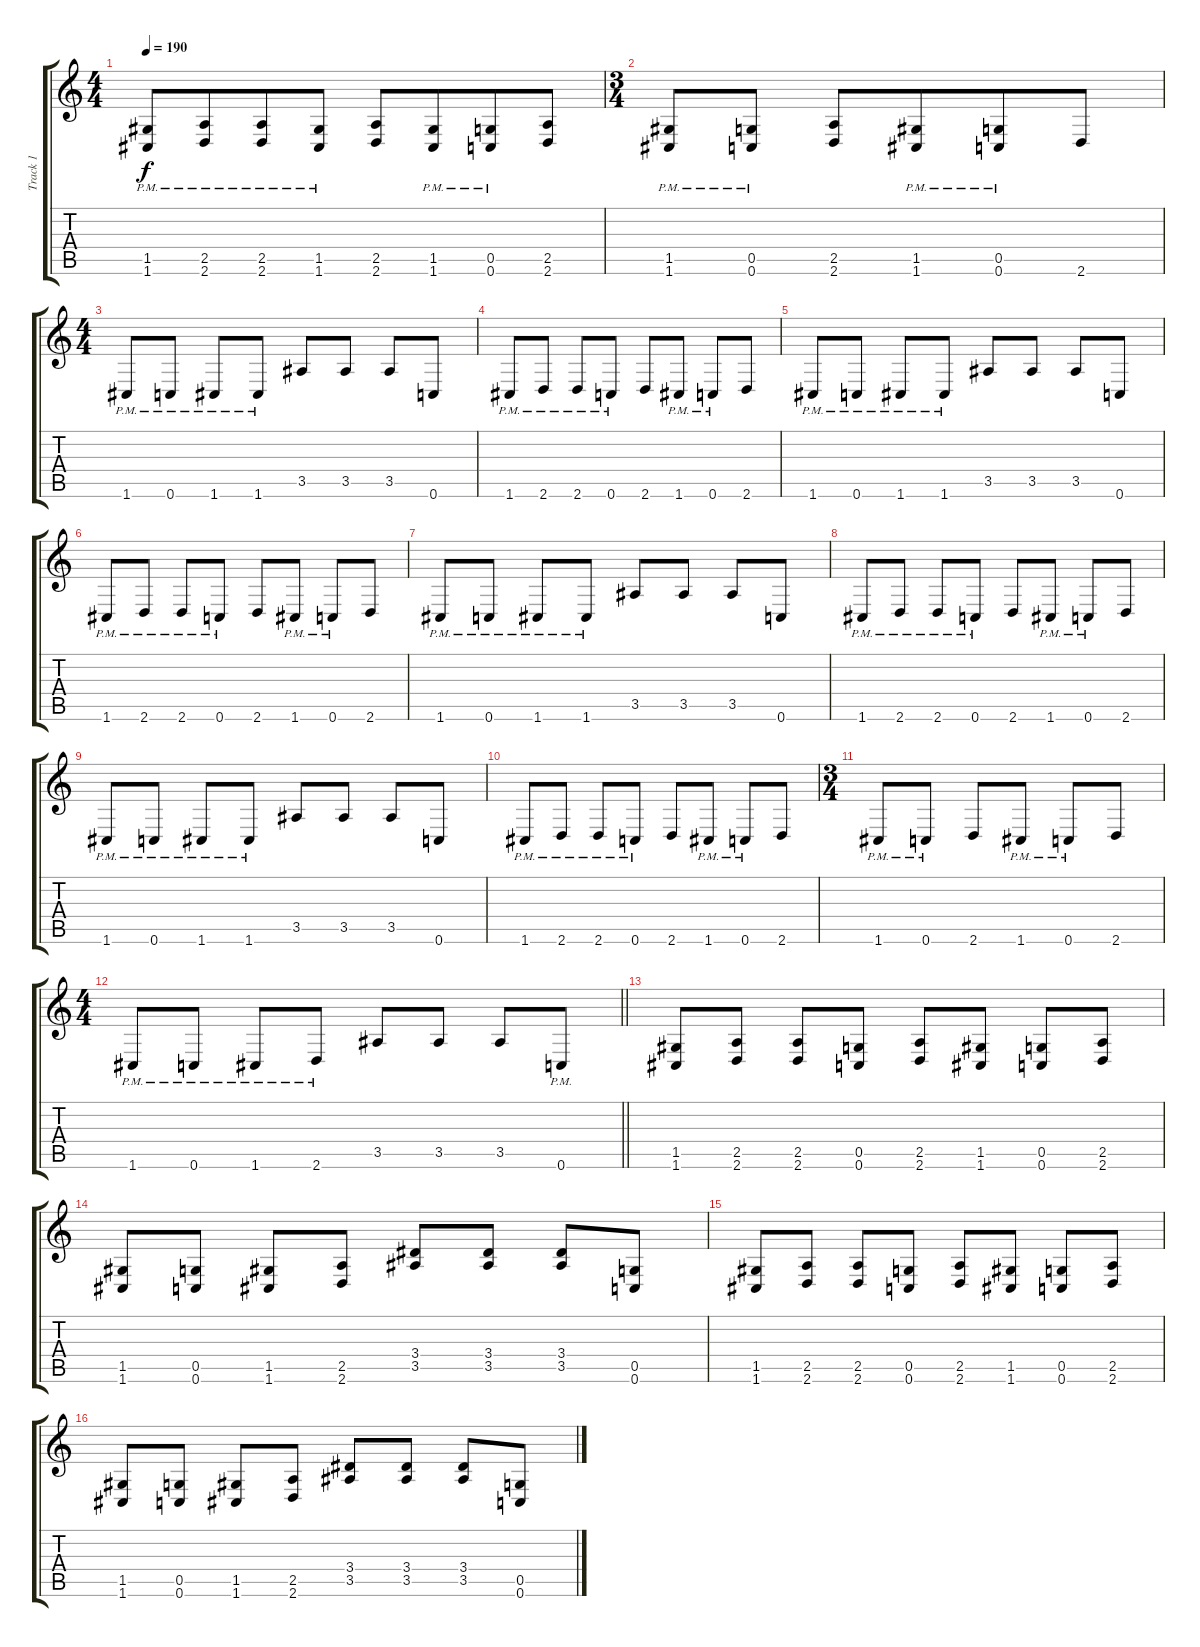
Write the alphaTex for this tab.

\track ("Track 1" "Track 1") {instrument distortionguitar}
\staff {score tabs}
\tuning (D4 A3 F3 C3 G2 C2) {hide}
\ts (4 4)
\tempo 190
\clef g2
\ks c
(1.5{pm} 1.6{pm}).8{dy f} (2.5{pm} 2.6{pm}).8{beam merge} (2.5{pm} 2.6{pm}).8 (1.5{pm} 1.6{pm}).8 (2.5 2.6).8 (1.5{pm} 1.6{pm}).8{beam merge} (0.5{pm} 0.6{pm}).8 (2.5 2.6).8 |
\ts (3 4)
(1.5{pm} 1.6{pm}).8 (0.5{pm} 0.6{pm}).8 (2.5 2.6).8 (1.5{pm} 1.6{pm}).8{beam merge} (0.5{pm} 0.6{pm}).8 2.6.8 |
\ts (4 4)
1.6{pm}.8 0.6{pm}.8 1.6{pm}.8 1.6{pm}.8 3.5.8 3.5.8 3.5.8 0.6.8 |
1.6{pm}.8 2.6{pm}.8 2.6{pm}.8 0.6{pm}.8 2.6.8 1.6{pm}.8 0.6{pm}.8 2.6.8 |
1.6{pm}.8 0.6{pm}.8 1.6{pm}.8 1.6{pm}.8 3.5.8 3.5.8 3.5.8 0.6.8 |
1.6{pm}.8 2.6{pm}.8 2.6{pm}.8 0.6{pm}.8 2.6.8 1.6{pm}.8 0.6{pm}.8 2.6.8 |
1.6{pm}.8 0.6{pm}.8 1.6{pm}.8 1.6{pm}.8 3.5.8 3.5.8 3.5.8 0.6.8 |
1.6{pm}.8 2.6{pm}.8 2.6{pm}.8 0.6{pm}.8 2.6.8 1.6{pm}.8 0.6{pm}.8 2.6.8 |
1.6{pm}.8 0.6{pm}.8 1.6{pm}.8 1.6{pm}.8 3.5.8 3.5.8 3.5.8 0.6.8 |
1.6{pm}.8 2.6{pm}.8 2.6{pm}.8 0.6{pm}.8 2.6.8 1.6{pm}.8 0.6{pm}.8 2.6.8 |
\ts (3 4)
1.6{pm}.8 0.6{pm}.8 2.6.8 1.6{pm}.8 0.6{pm}.8 2.6.8 |
\ts (4 4)
\barLineRight lightlight
1.6{pm}.8 0.6{pm}.8 1.6{pm}.8 2.6{pm}.8 3.5.8 3.5.8 3.5.8 0.6{pm}.8 |
\section ("" "")
(1.5 1.6).8 (2.5 2.6).8 (2.5 2.6).8 (0.5 0.6).8 (2.5 2.6).8 (1.5 1.6).8 (0.5 0.6).8 (2.5 2.6).8 |
(1.5 1.6).8 (0.5 0.6).8 (1.5 1.6).8 (2.5 2.6).8 (3.4 3.5).8 (3.4 3.5).8 (3.4 3.5).8 (0.5 0.6).8 |
(1.5 1.6).8 (2.5 2.6).8 (2.5 2.6).8 (0.5 0.6).8 (2.5 2.6).8 (1.5 1.6).8 (0.5 0.6).8 (2.5 2.6).8 |
(1.5 1.6).8 (0.5 0.6).8 (1.5 1.6).8 (2.5 2.6).8 (3.4 3.5).8 (3.4 3.5).8 (3.4 3.5).8 (0.5 0.6).8
